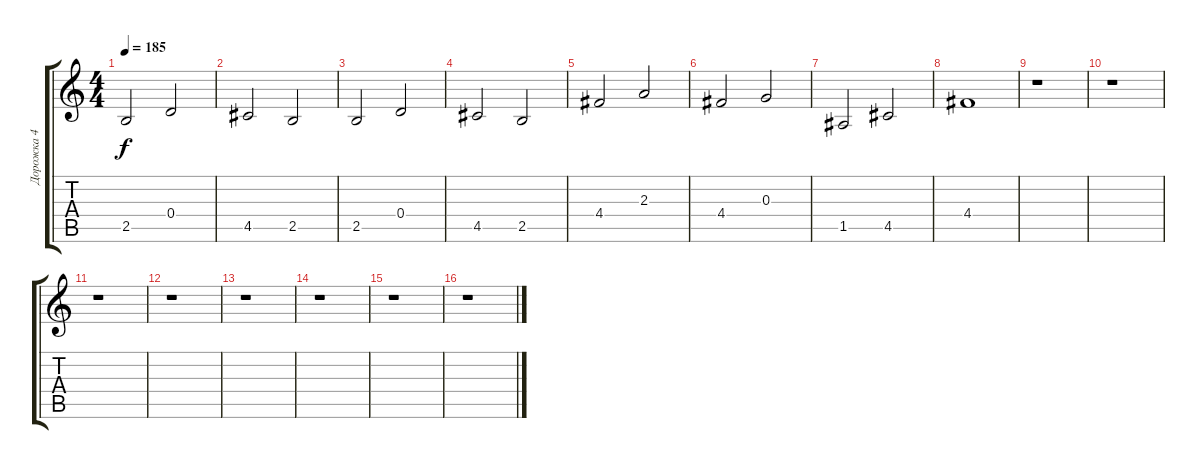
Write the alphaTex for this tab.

\track ("Дорожка 4" "Дорожка 4") {instrument distortionguitar}
\staff {score tabs}
\tuning (E4 B3 G3 D3 A2 E2) {hide}
\ts (4 4)
\tempo 185
\clef g2
\ks c
2.5.2{dy f} 0.4.2 |
4.5.2 2.5.2 |
2.5.2 0.4.2 |
4.5.2 2.5.2 |
4.4.2 2.3.2 |
4.4.2 0.3.2 |
1.5.2 4.5.2 |
4.4.1 |
r.1 |
r.1 |
r.1 |
r.1 |
r.1 |
r.1 |
r.1 |
r.1
